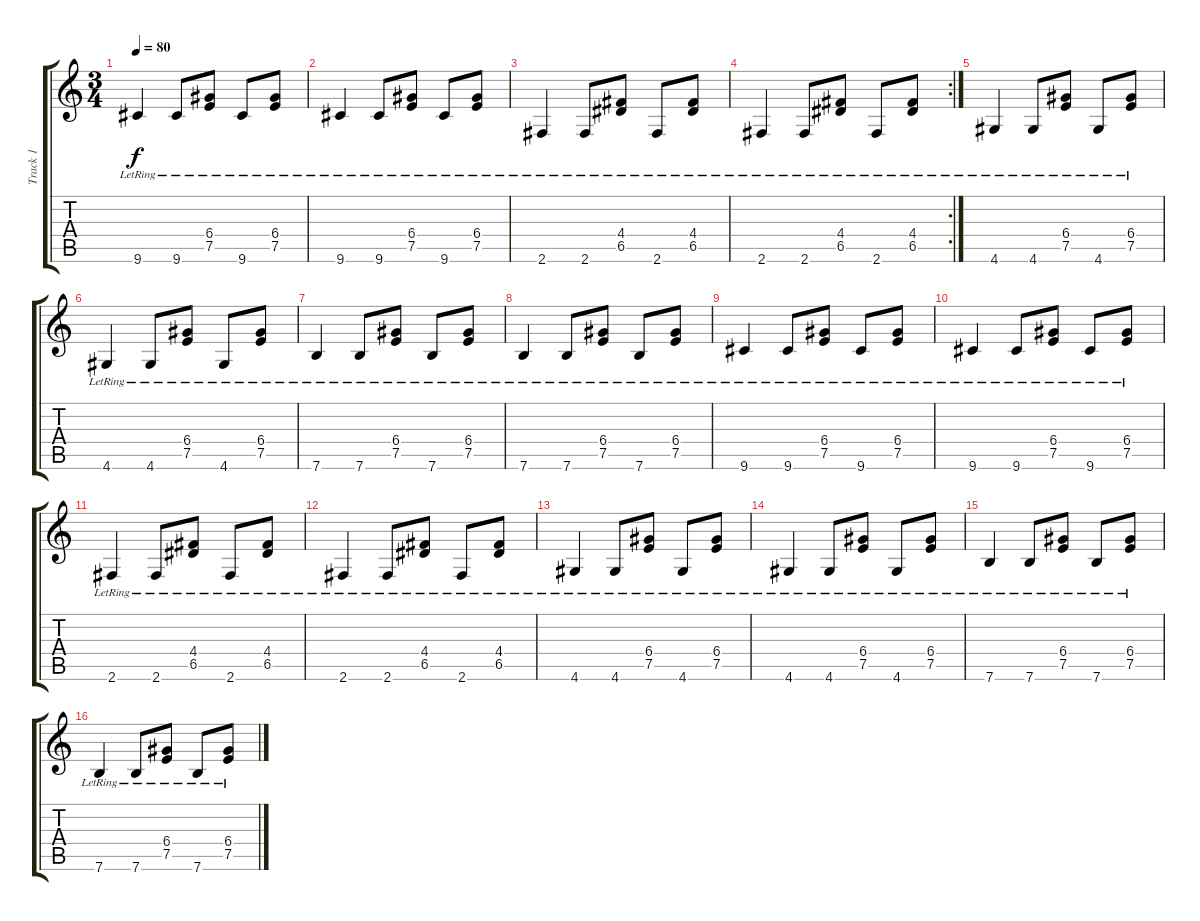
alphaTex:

\track ("Track 1" "Track 1") {instrument electricguitarjazz}
\staff {score tabs}
\tuning (E4 B3 G3 D3 A2 E2) {hide}
\ts (3 4)
\tempo 80
\clef g2
\ks c
9.6{lr}.4{dy f} 9.6{lr}.8 (6.4{lr} 7.5{lr}).8 9.6{lr}.8 (6.4{lr} 7.5{lr}).8 |
9.6{lr}.4 9.6{lr}.8 (6.4{lr} 7.5{lr}).8 9.6{lr}.8 (6.4{lr} 7.5{lr}).8 |
2.6{lr}.4 2.6{lr}.8 (4.4{lr} 6.5{lr}).8 2.6{lr}.8 (4.4{lr} 6.5{lr}).8 |
\rc 2
2.6{lr}.4 2.6{lr}.8 (4.4{lr} 6.5{lr}).8 2.6{lr}.8 (4.4{lr} 6.5{lr}).8 |
4.6{lr}.4 4.6{lr}.8 (6.4{lr} 7.5{lr}).8 4.6{lr}.8 (6.4{lr} 7.5{lr}).8 |
4.6{lr}.4 4.6{lr}.8 (6.4{lr} 7.5{lr}).8 4.6{lr}.8 (6.4{lr} 7.5{lr}).8 |
7.6{lr}.4 7.6{lr}.8 (6.4{lr} 7.5{lr}).8 7.6{lr}.8 (6.4{lr} 7.5{lr}).8 |
7.6{lr}.4 7.6{lr}.8 (6.4{lr} 7.5{lr}).8 7.6{lr}.8 (6.4{lr} 7.5{lr}).8 |
9.6{lr}.4 9.6{lr}.8 (6.4{lr} 7.5{lr}).8 9.6{lr}.8 (6.4{lr} 7.5{lr}).8 |
9.6{lr}.4 9.6{lr}.8 (6.4{lr} 7.5{lr}).8 9.6{lr}.8 (6.4{lr} 7.5{lr}).8 |
2.6{lr}.4 2.6{lr}.8 (4.4{lr} 6.5{lr}).8 2.6{lr}.8 (4.4{lr} 6.5{lr}).8 |
2.6{lr}.4 2.6{lr}.8 (4.4{lr} 6.5{lr}).8 2.6{lr}.8 (4.4{lr} 6.5{lr}).8 |
4.6{lr}.4 4.6{lr}.8 (6.4{lr} 7.5{lr}).8 4.6{lr}.8 (6.4{lr} 7.5{lr}).8 |
4.6{lr}.4 4.6{lr}.8 (6.4{lr} 7.5{lr}).8 4.6{lr}.8 (6.4{lr} 7.5{lr}).8 |
7.6{lr}.4 7.6{lr}.8 (6.4{lr} 7.5{lr}).8 7.6{lr}.8 (6.4{lr} 7.5{lr}).8 |
7.6{lr}.4 7.6{lr}.8 (6.4{lr} 7.5{lr}).8 7.6{lr}.8 (6.4{lr} 7.5{lr}).8
